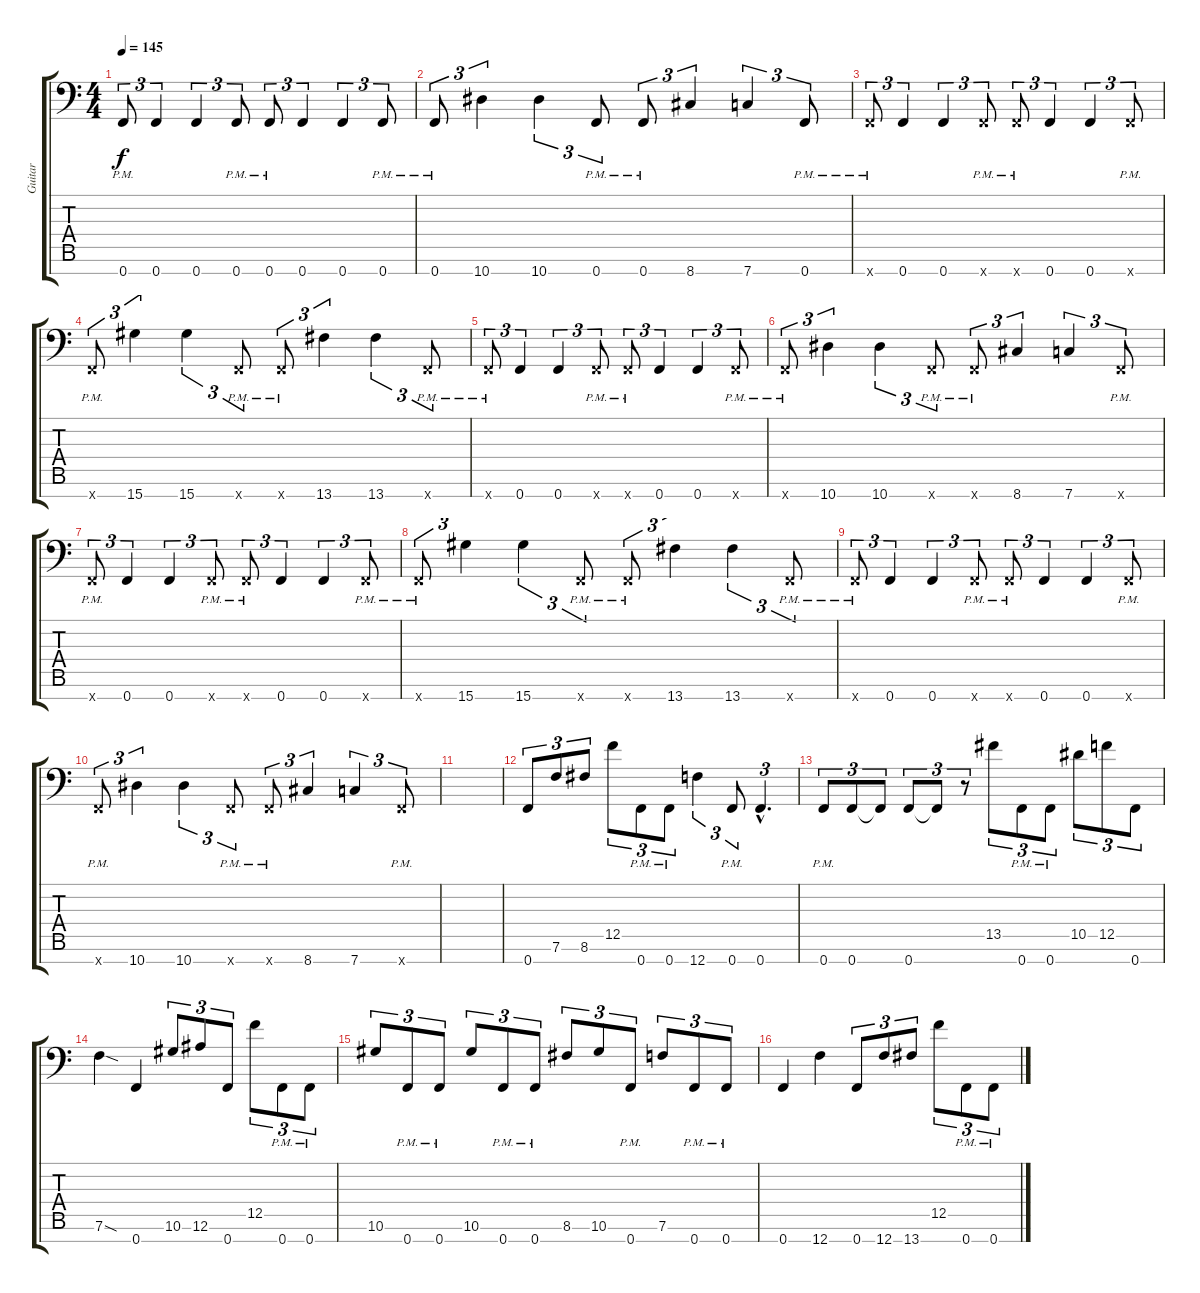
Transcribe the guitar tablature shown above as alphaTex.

\track ("Guitar" "Guitar") {instrument distortionguitar}
\staff {score tabs}
\tuning (Bb3 F3 Eb3 Bb2 F2 Bb1 F1) {hide}
\ts (4 4)
\tempo 145
\clef f4
\ks c
0.7{pm}.8{tu (3 2) dy f} 0.7.4{tu (3 2)} 0.7.4{tu (3 2)} 0.7{pm}.8{tu (3 2)} 0.7{pm}.8{tu (3 2)} 0.7.4{tu (3 2)} 0.7.4{tu (3 2)} 0.7{pm}.8{tu (3 2)} |
0.7{pm}.8{tu (3 2)} 10.7.4{tu (3 2)} 10.7.4{tu (3 2)} 0.7{pm}.8{tu (3 2)} 0.7{pm}.8{tu (3 2)} 8.7.4{tu (3 2)} 7.7.4{tu (3 2)} 0.7{pm}.8{tu (3 2)} |
0.7{pm x}.8{tu (3 2)} 0.7.4{tu (3 2)} 0.7.4{tu (3 2)} 0.7{pm x}.8{tu (3 2)} 0.7{pm x}.8{tu (3 2)} 0.7.4{tu (3 2)} 0.7.4{tu (3 2)} 0.7{pm x}.8{tu (3 2)} |
0.7{pm x}.8{tu (3 2)} 15.7.4{tu (3 2)} 15.7.4{tu (3 2)} 0.7{pm x}.8{tu (3 2)} 0.7{pm x}.8{tu (3 2)} 13.7.4{tu (3 2)} 13.7.4{tu (3 2)} 0.7{pm x}.8{tu (3 2)} |
0.7{pm x}.8{tu (3 2)} 0.7.4{tu (3 2)} 0.7.4{tu (3 2)} 0.7{pm x}.8{tu (3 2)} 0.7{pm x}.8{tu (3 2)} 0.7.4{tu (3 2)} 0.7.4{tu (3 2)} 0.7{pm x}.8{tu (3 2)} |
0.7{pm x}.8{tu (3 2)} 10.7.4{tu (3 2)} 10.7.4{tu (3 2)} 0.7{pm x}.8{tu (3 2)} 0.7{pm x}.8{tu (3 2)} 8.7.4{tu (3 2)} 7.7.4{tu (3 2)} 0.7{pm x}.8{tu (3 2)} |
0.7{pm x}.8{tu (3 2)} 0.7.4{tu (3 2)} 0.7.4{tu (3 2)} 0.7{pm x}.8{tu (3 2)} 0.7{pm x}.8{tu (3 2)} 0.7.4{tu (3 2)} 0.7.4{tu (3 2)} 0.7{pm x}.8{tu (3 2)} |
0.7{pm x}.8{tu (3 2)} 15.7.4{tu (3 2)} 15.7.4{tu (3 2)} 0.7{pm x}.8{tu (3 2)} 0.7{pm x}.8{tu (3 2)} 13.7.4{tu (3 2)} 13.7.4{tu (3 2)} 0.7{pm x}.8{tu (3 2)} |
0.7{pm x}.8{tu (3 2)} 0.7.4{tu (3 2)} 0.7.4{tu (3 2)} 0.7{pm x}.8{tu (3 2)} 0.7{pm x}.8{tu (3 2)} 0.7.4{tu (3 2)} 0.7.4{tu (3 2)} 0.7{pm x}.8{tu (3 2)} |
0.7{pm x}.8{tu (3 2)} 10.7.4{tu (3 2)} 10.7.4{tu (3 2)} 0.7{pm x}.8{tu (3 2)} 0.7{pm x}.8{tu (3 2)} 8.7.4{tu (3 2)} 7.7.4{tu (3 2)} 0.7{pm x}.8{tu (3 2)} |
|
0.7.8{tu (3 2)} 7.6.8{tu (3 2)} 8.6.8{tu (3 2)} 12.5.8{tu (3 2)} 0.7{pm}.8{tu (3 2)} 0.7{pm}.8{tu (3 2)} 12.7.4{tu (3 2)} 0.7{pm}.8{tu (3 2)} 0.7{hac}.4{d tu (3 2)} |
0.7{pm}.8{tu (3 2)} 0.7.8{tu (3 2)} 0.7{t}.8{tu (3 2)} 0.7.8{tu (3 2)} 0.7{t}.8{tu (3 2)} r.8{tu (3 2)} 13.5.8{tu (3 2)} 0.7{pm}.8{tu (3 2)} 0.7{pm}.8{tu (3 2)} 10.5.8{tu (3 2)} 12.5.8{tu (3 2)} 0.7.8{tu (3 2)} |
7.6{sod}.4 0.7.4 10.6.8{tu (3 2)} 12.6.8{tu (3 2)} 0.7.8{tu (3 2)} 12.5.8{tu (3 2)} 0.7{pm}.8{tu (3 2)} 0.7{pm}.8{tu (3 2)} |
10.6.8{tu (3 2)} 0.7{pm}.8{tu (3 2)} 0.7{pm}.8{tu (3 2)} 10.6.8{tu (3 2)} 0.7{pm}.8{tu (3 2)} 0.7{pm}.8{tu (3 2)} 8.6.8{tu (3 2)} 10.6.8{tu (3 2)} 0.7{pm}.8{tu (3 2)} 7.6.8{tu (3 2)} 0.7{pm}.8{tu (3 2)} 0.7{pm}.8{tu (3 2)} |
0.7.4 12.7.4 0.7.8{tu (3 2)} 12.7.8{tu (3 2)} 13.7.8{tu (3 2)} 12.5.8{tu (3 2)} 0.7{pm}.8{tu (3 2)} 0.7{pm}.8{tu (3 2)}
